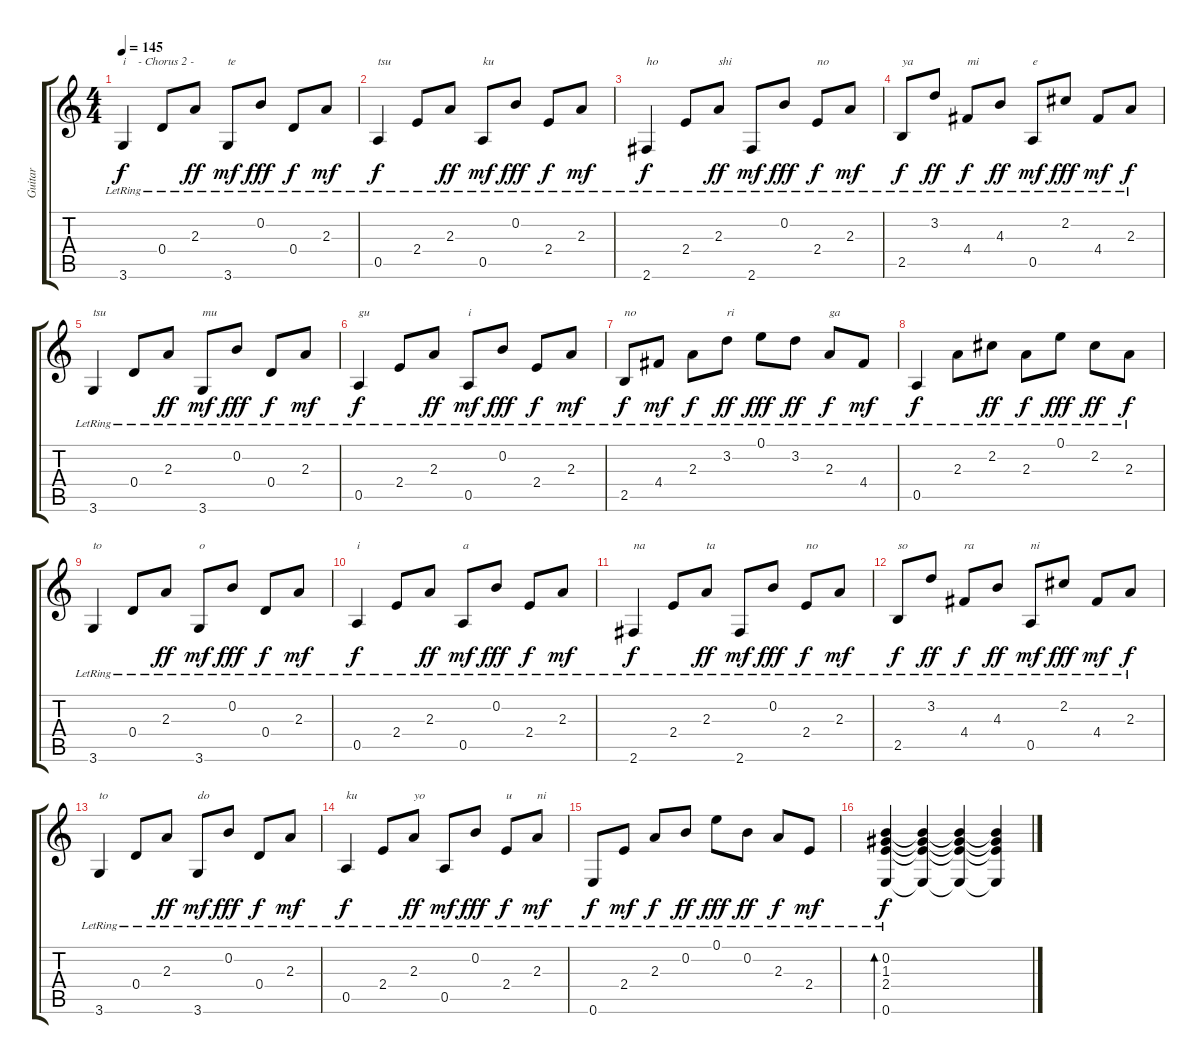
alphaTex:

\track ("Guitar" "Guitar") {instrument acousticguitarsteel}
\staff {score tabs}
\tuning (E4 B3 G3 D3 A2 E2) {hide}
\ts (4 4)
\tempo 145
\clef g2
\ks c
3.6{lr}.4{txt "i    - Chorus 2 -" dy f} 0.4{lr}.8 2.3{lr}.8{dy ff} 3.6{lr}.8{txt "te" dy mf} 0.2{lr}.8{dy fff} 0.4{lr}.8{dy f} 2.3{lr}.8{dy mf} |
0.5{lr}.4{txt "tsu" dy f} 2.4{lr}.8 2.3{lr}.8{dy ff} 0.5{lr}.8{txt "ku" dy mf} 0.2{lr}.8{dy fff} 2.4{lr}.8{dy f} 2.3{lr}.8{dy mf} |
2.6{lr}.4{txt "ho" dy f} 2.4{lr}.8 2.3{lr}.8{txt "shi" dy ff} 2.6{lr}.8{dy mf} 0.2{lr}.8{dy fff} 2.4{lr}.8{txt "no" dy f} 2.3{lr}.8{dy mf} |
2.5{lr}.8{txt "ya" dy f} 3.2{lr}.8{dy ff} 4.4{lr}.8{txt "mi" dy f} 4.3{lr}.8{dy ff} 0.5{lr}.8{txt "e" dy mf} 2.2{lr}.8{dy fff} 4.4{lr}.8{dy mf} 2.3{lr}.8{dy f} |
3.6{lr}.4{txt "tsu"} 0.4{lr}.8 2.3{lr}.8{dy ff} 3.6{lr}.8{txt "mu" dy mf} 0.2{lr}.8{dy fff} 0.4{lr}.8{dy f} 2.3{lr}.8{dy mf} |
0.5{lr}.4{txt "gu" dy f} 2.4{lr}.8 2.3{lr}.8{dy ff} 0.5{lr}.8{txt "i" dy mf} 0.2{lr}.8{dy fff} 2.4{lr}.8{dy f} 2.3{lr}.8{dy mf} |
2.5{lr}.8{txt "no" dy f} 4.4{lr}.8{dy mf} 2.3{lr}.8{dy f} 3.2{lr}.8{txt "ri" dy ff} 0.1{lr}.8{dy fff} 3.2{lr}.8{dy ff} 2.3{lr}.8{txt "ga" dy f} 4.4{lr}.8{dy mf} |
0.5{lr}.4{dy f} 2.3{lr}.8 2.2{lr}.8{dy ff} 2.3{lr}.8{dy f} 0.1{lr}.8{dy fff} 2.2{lr}.8{dy ff} 2.3{lr}.8{dy f} |
3.6{lr}.4{txt "to"} 0.4{lr}.8 2.3{lr}.8{dy ff} 3.6{lr}.8{txt "o" dy mf} 0.2{lr}.8{dy fff} 0.4{lr}.8{dy f} 2.3{lr}.8{dy mf} |
0.5{lr}.4{txt "i" dy f} 2.4{lr}.8 2.3{lr}.8{dy ff} 0.5{lr}.8{txt "a" dy mf} 0.2{lr}.8{dy fff} 2.4{lr}.8{dy f} 2.3{lr}.8{dy mf} |
2.6{lr}.4{txt "na" dy f} 2.4{lr}.8 2.3{lr}.8{txt "ta" dy ff} 2.6{lr}.8{dy mf} 0.2{lr}.8{dy fff} 2.4{lr}.8{txt "no" dy f} 2.3{lr}.8{dy mf} |
2.5{lr}.8{txt "so" dy f} 3.2{lr}.8{dy ff} 4.4{lr}.8{txt "ra" dy f} 4.3{lr}.8{dy ff} 0.5{lr}.8{txt "ni" dy mf} 2.2{lr}.8{dy fff} 4.4{lr}.8{dy mf} 2.3{lr}.8{dy f} |
3.6{lr}.4{txt "to"} 0.4{lr}.8 2.3{lr}.8{dy ff} 3.6{lr}.8{txt "do" dy mf} 0.2{lr}.8{dy fff} 0.4{lr}.8{dy f} 2.3{lr}.8{dy mf} |
0.5{lr}.4{txt "ku" dy f} 2.4{lr}.8 2.3{lr}.8{txt "yo" dy ff} 0.5{lr}.8{dy mf} 0.2{lr}.8{dy fff} 2.4{lr}.8{txt "u" dy f} 2.3{lr}.8{txt "ni" dy mf} |
0.6{lr}.8{dy f} 2.4{lr}.8{dy mf} 2.3{lr}.8{dy f} 0.2{lr}.8{dy ff} 0.1{lr}.8{dy fff} 0.2{lr}.8{dy ff} 2.3{lr}.8{dy f} 2.4{lr}.8{dy mf} |
(0.2{lr} 1.3{lr} 2.4{lr} 0.6{lr}).4{bd 240 dy f} (0.2{t} 1.3{t} 2.4{t} 0.6{t}).4 (0.2{t} 1.3{t} 2.4{t} 0.6{t}).4 (0.2{t} 1.3{t} 2.4{t} 0.6{t}).4
